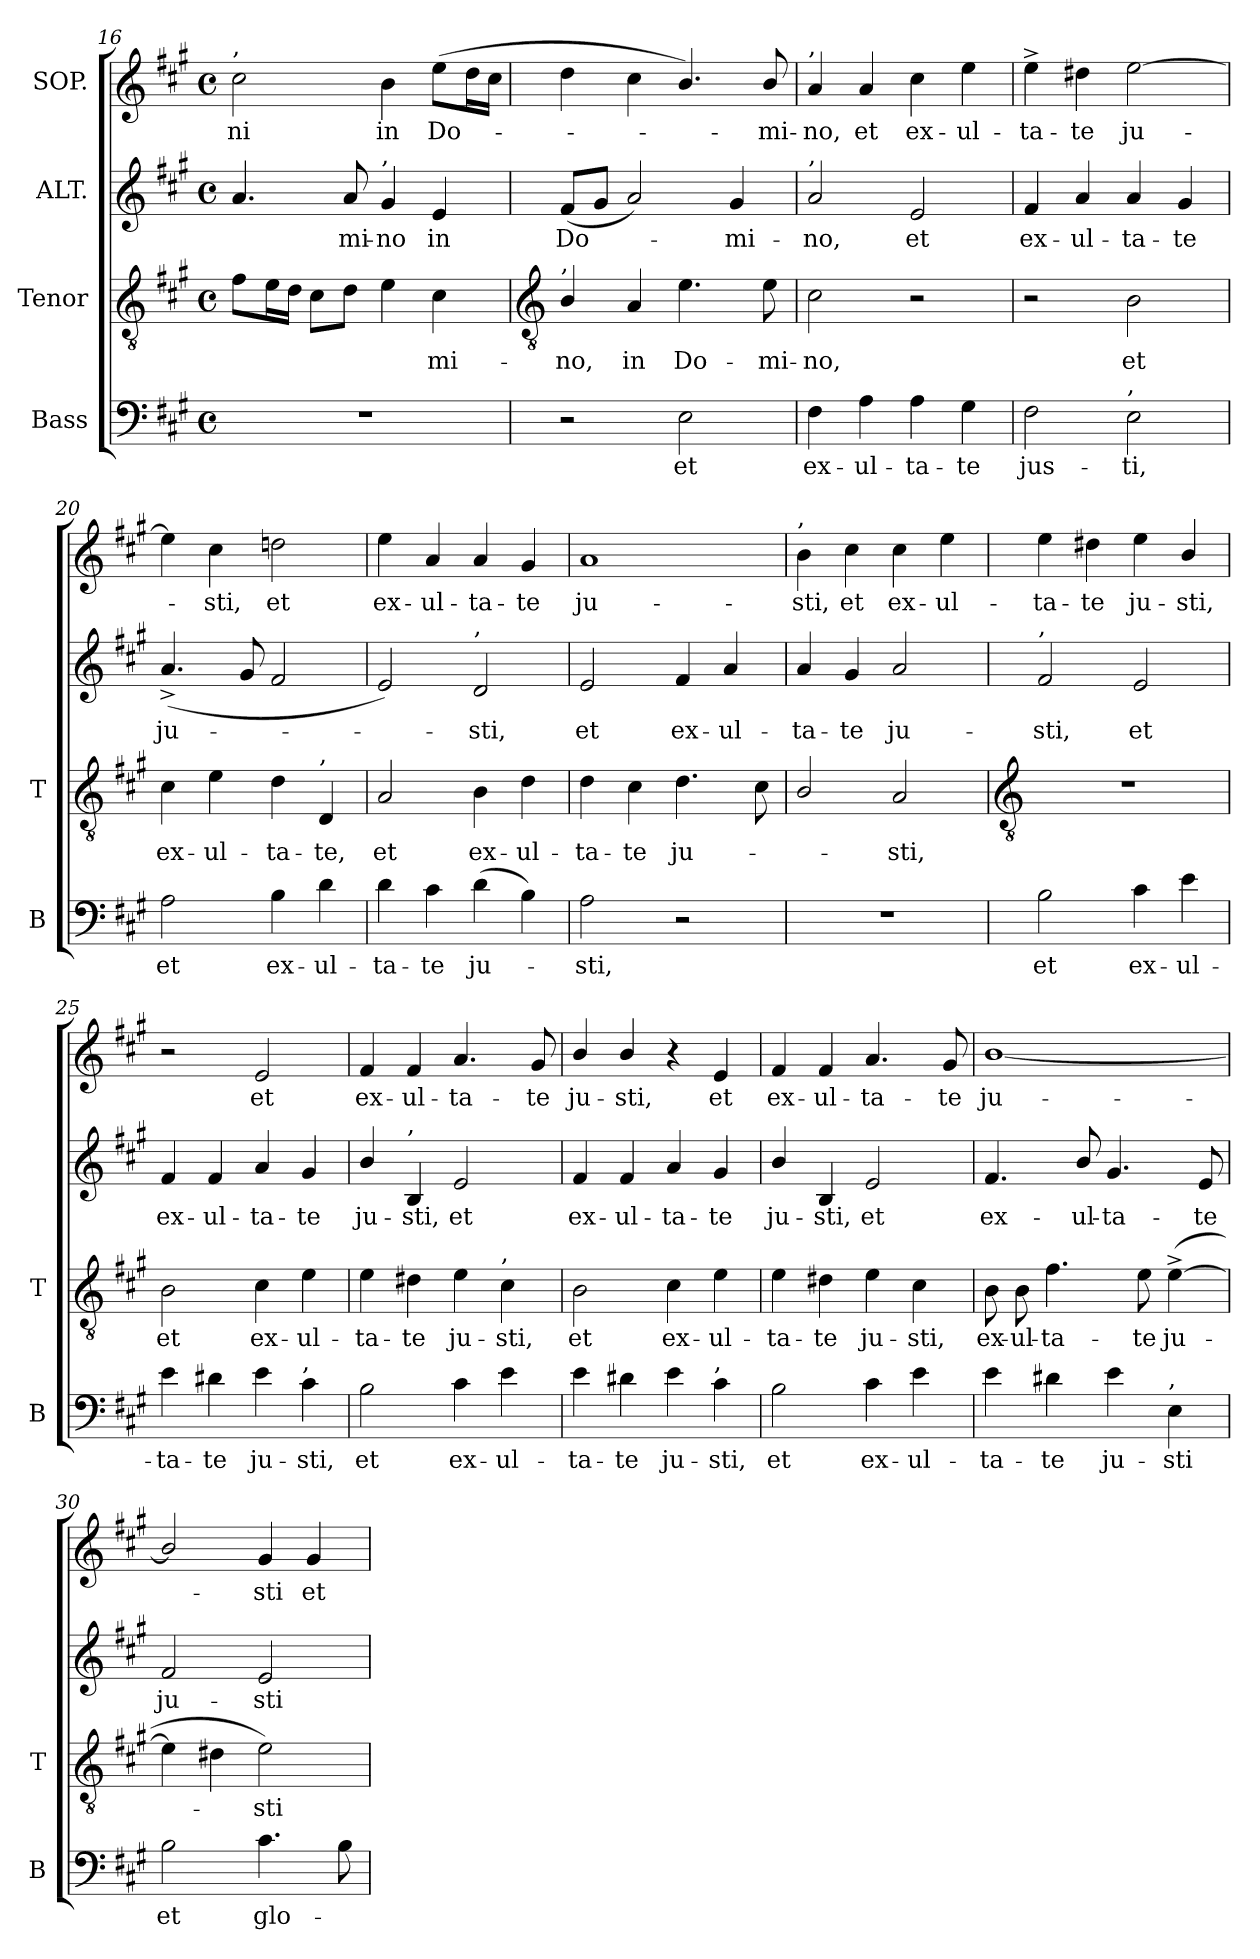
**kern	**text	**kern	**text	**kern	**text	**kern	**text
*part4	*part4	*part3	*part3	*part2	*part2	*part1	*part1
*staff4	*staff4	*staff3	*staff3	*staff2	*staff2	*staff1	*staff1
*I"Bass	*	*I"Tenor	*	*I"ALT.	*	*I"SOP.	*
*I'B	*	*I'T	*	*	*	*	*
*clefF4	*	*clefGv2	*	*clefG2	*	*clefG2	*
*k[f#c#g#]	*	*k[f#c#g#]	*	*k[f#c#g#]	*	*k[f#c#g#]	*
*A:	*	*A:	*	*A:	*	*A:	*
*M4/4	*	*M4/4	*	*M4/4	*	*M4/4	*
*met(c)	*	*met(c)	*	*met(c)	*	*met(c)	*
=16	=16	=16	=16	=16	=16	=16	=16
!	!	!	!	!	!	!LO:TX:a:t=,	!
!	!	!	!	!	!	!	!LO:LY:b
1r	.	8f#L	.	4.a	.	2cc#	-ni
.	.	16eL	.	.	.	.	.
.	.	16dJJ	.	.	.	.	.
.	.	8c#L	.	.	.	.	.
!	!	!	!	!	!LO:LY:b	!	!
.	.	8dJ	.	8a	mi-	.	.
!	!	!	!	!LO:TX:a:t=,	!	!	!
!	!	!	!	!	!LO:LY:b	!	!LO:LY:b
.	.	4e	.	4g#	-no	4b	in
!	!	!	!LO:LY:b	!	!LO:LY:b	!	!LO:LY:b
.	.	4c#	mi-	4e	in	(>8eeL	Do-
.	.	.	.	.	.	16ddL	.
.	.	.	.	.	.	16cc#JJ	.
!!LO:LB:g=z
=17	=17	=17	=17	=17	=17	=17	=17
*	*	*clefGv2	*	*	*	*	*
!	!	!LO:TX:a:t=,	!	!	!	!	!
!	!	!	!LO:LY:b	!	!LO:LY:b	!	!
2r	.	4B/	-no,	(<8f#L	Do-	4dd	.
.	.	.	.	8g#J	.	.	.
!	!	!	!LO:LY:b	!	!	!	!
.	.	4A	in	2a)	.	4cc#	.
!	!LO:LY:b	!	!LO:LY:b	!	!	!	!
2E	et	4.e	Do-	.	.	4.b/)	.
!	!	!	!	!	!LO:LY:b	!	!
.	.	.	.	4g#	mi-	.	.
!	!	!	!LO:LY:b	!	!	!	!LO:LY:b
.	.	8e	-mi-	.	.	8b/	mi-
=18	=18	=18	=18	=18	=18	=18	=18
!	!	!	!	!	!	!LO:TX:a:t=,	!
!	!	!	!	!LO:TX:a:t=,	!	!	!
!	!LO:LY:b	!	!LO:LY:b	!	!LO:LY:b	!	!LO:LY:b
4F#	ex-	2c#	-no,	2a	-no,	4a	-no,
!	!LO:LY:b	!	!	!	!	!	!LO:LY:b
4A	-ul-	.	.	.	.	4a	et
!	!LO:LY:b	!	!	!	!LO:LY:b	!	!LO:LY:b
4A	-ta-	2r	.	2e	et	4cc#	ex-
!	!LO:LY:b	!	!	!	!	!	!LO:LY:b
4G#	-te	.	.	.	.	4ee	-ul-
=19	=19	=19	=19	=19	=19	=19	=19
!	!LO:LY:b	!	!	!	!LO:LY:b	!	!LO:LY:b
2F#	jus-	2r	.	4f#	ex-	4ee^	-ta-
!	!	!	!	!	!LO:LY:b	!	!LO:LY:b
.	.	.	.	4a	-ul-	4dd#X	-te
!LO:TX:a:t=,	!	!	!	!	!	!	!
!	!LO:LY:b	!	!LO:LY:b	!	!LO:LY:b	!	!LO:LY:b
2E	-ti,	2B	et	4a	-ta-	[2ee	ju-
!	!	!	!	!	!LO:LY:b	!	!
.	.	.	.	4g#	-te	.	.
=20	=20	=20	=20	=20	=20	=20	=20
!	!LO:LY:b	!	!LO:LY:b	!	!LO:LY:b	!	!
2A	et	4c#	ex-	(<4.a^	ju-	4ee]	.
!	!	!	!LO:LY:b	!	!	!	!LO:LY:b
.	.	4e	-ul-	.	.	4cc#	sti,
.	.	.	.	8g#	.	.	.
!	!LO:LY:b	!	!LO:LY:b	!	!	!	!LO:LY:b
4B	ex-	4d	-ta-	2f#	.	2ddn	et
!	!	!LO:TX:a:t=,	!	!	!	!	!
!	!LO:LY:b	!	!LO:LY:b	!	!	!	!
4d	-ul-	4D	-te,	.	.	.	.
=21	=21	=21	=21	=21	=21	=21	=21
!	!LO:LY:b	!	!LO:LY:b	!	!	!	!LO:LY:b
4d	-ta-	2A	et	2e)	.	4ee	ex-
!	!LO:LY:b	!	!	!	!	!	!LO:LY:b
4c#	-te	.	.	.	.	4a	-ul-
!	!	!	!	!LO:TX:a:t=,	!	!	!
!	!LO:LY:b	!	!LO:LY:b	!	!LO:LY:b	!	!LO:LY:b
(>4d	ju-	4B	ex-	2d	sti,	4a	-ta-
!	!	!	!LO:LY:b	!	!	!	!LO:LY:b
4B)	.	4d	-ul-	.	.	4g#	-te
=22	=22	=22	=22	=22	=22	=22	=22
!	!LO:LY:b	!	!LO:LY:b	!	!LO:LY:b	!	!LO:LY:b
2A	sti,	4d	-ta-	2e	et	1a	ju-
!	!	!	!LO:LY:b	!	!	!	!
.	.	4c#	-te	.	.	.	.
!	!	!	!LO:LY:b	!	!LO:LY:b	!	!
2r	.	4.d	ju-	4f#	ex-	.	.
!	!	!	!	!	!LO:LY:b	!	!
.	.	.	.	4a	-ul-	.	.
.	.	8c#	.	.	.	.	.
=23	=23	=23	=23	=23	=23	=23	=23
!	!	!	!	!	!	!LO:TX:a:t=,	!
!	!	!	!	!	!LO:LY:b	!	!LO:LY:b
1r	.	2B/	.	4a	-ta-	4b	-sti,
!	!	!	!	!	!LO:LY:b	!	!LO:LY:b
.	.	.	.	4g#	-te	4cc#	et
!	!	!	!LO:LY:b	!	!LO:LY:b	!	!LO:LY:b
.	.	2A	sti,	2a	ju-	4cc#	ex-
!	!	!	!	!	!	!	!LO:LY:b
.	.	.	.	.	.	4ee	-ul-
!!LO:LB:g=z
=24	=24	=24	=24	=24	=24	=24	=24
*	*	*clefGv2	*	*	*	*	*
!	!	!	!	!LO:TX:a:t=,	!	!	!
!	!LO:LY:b	!	!	!	!LO:LY:b	!	!LO:LY:b
2B	et	1r	.	2f#	-sti,	4ee	-ta-
!	!	!	!	!	!	!	!LO:LY:b
.	.	.	.	.	.	4dd#X	-te
!	!LO:LY:b	!	!	!	!LO:LY:b	!	!LO:LY:b
4c#	ex-	.	.	2e	et	4ee	ju-
!	!LO:LY:b	!	!	!	!	!	!LO:LY:b
4e	-ul-	.	.	.	.	4b/	-sti,
=25	=25	=25	=25	=25	=25	=25	=25
!	!LO:LY:b	!	!LO:LY:b	!	!LO:LY:b	!	!
4e	-ta-	2B	et	4f#	ex-	2r	.
!	!LO:LY:b	!	!	!	!LO:LY:b	!	!
4d#X	-te	.	.	4f#	-ul-	.	.
!	!LO:LY:b	!	!LO:LY:b	!	!LO:LY:b	!	!LO:LY:b
4e	ju-	4c#	ex-	4a	-ta-	2e	et
!LO:TX:a:t=,	!	!	!	!	!	!	!
!	!LO:LY:b	!	!LO:LY:b	!	!LO:LY:b	!	!
4c#	-sti,	4e	-ul-	4g#	-te	.	.
=26	=26	=26	=26	=26	=26	=26	=26
!	!LO:LY:b	!	!LO:LY:b	!	!LO:LY:b	!	!LO:LY:b
2B	et	4e	-ta-	4b/	ju-	4f#	ex-
!	!	!	!	!LO:TX:a:t=,	!	!	!
!	!	!	!LO:LY:b	!	!LO:LY:b	!	!LO:LY:b
.	.	4d#X	-te	4B	-sti,	4f#	-ul-
!	!LO:LY:b	!	!LO:LY:b	!	!LO:LY:b	!	!LO:LY:b
4c#	ex-	4e	ju-	2e	et	4.a	-ta-
!	!	!LO:TX:a:t=,	!	!	!	!	!
!	!LO:LY:b	!	!LO:LY:b	!	!	!	!
4e	-ul-	4c#	-sti,	.	.	.	.
!	!	!	!	!	!	!	!LO:LY:b
.	.	.	.	.	.	8g#	-te
=27	=27	=27	=27	=27	=27	=27	=27
!	!LO:LY:b	!	!LO:LY:b	!	!LO:LY:b	!	!LO:LY:b
4e	-ta-	2B	et	4f#	ex-	4b/	ju-
!	!LO:LY:b	!	!	!	!LO:LY:b	!	!LO:LY:b
4d#X	-te	.	.	4f#	-ul-	4b/	-sti,
!	!LO:LY:b	!	!LO:LY:b	!	!LO:LY:b	!	!
4e	ju-	4c#	ex-	4a	-ta-	4r	.
!LO:TX:a:t=,	!	!	!	!	!	!	!
!	!LO:LY:b	!	!LO:LY:b	!	!LO:LY:b	!	!LO:LY:b
4c#	-sti,	4e	-ul-	4g#	-te	4e	et
=28	=28	=28	=28	=28	=28	=28	=28
!	!LO:LY:b	!	!LO:LY:b	!	!LO:LY:b	!	!LO:LY:b
2B	et	4e	-ta-	4b/	ju-	4f#	ex-
!	!	!	!LO:LY:b	!	!LO:LY:b	!	!LO:LY:b
.	.	4d#X	-te	4B	-sti,	4f#	-ul-
!	!LO:LY:b	!	!LO:LY:b	!	!LO:LY:b	!	!LO:LY:b
4c#	ex-	4e	ju-	2e	et	4.a	-ta-
!	!LO:LY:b	!	!LO:LY:b	!	!	!	!
4e	-ul-	4c#	-sti,	.	.	.	.
!	!	!	!	!	!	!	!LO:LY:b
.	.	.	.	.	.	8g#	-te
=29	=29	=29	=29	=29	=29	=29	=29
!	!LO:LY:b	!	!LO:LY:b	!	!LO:LY:b	!	!LO:LY:b
4e	-ta-	8B	ex-	4.f#	ex-	[1b/	ju-
!	!	!	!LO:LY:b	!	!	!	!
.	.	8B	-ul-	.	.	.	.
!	!LO:LY:b	!	!LO:LY:b	!	!	!	!
4d#X	-te	4.f#	-ta-	.	.	.	.
!	!	!	!	!	!LO:LY:b	!	!
.	.	.	.	8b/	-ul-	.	.
!	!LO:LY:b	!	!	!	!LO:LY:b	!	!
4e	ju-	.	.	4.g#	-ta-	.	.
!	!	!	!LO:LY:b	!	!	!	!
.	.	8e	-te	.	.	.	.
!LO:TX:a:t=,	!	!	!	!	!	!	!
!	!LO:LY:b	!	!LO:LY:b	!	!	!	!
4E	-sti	(>[4e^	ju-	.	.	.	.
!	!	!	!	!	!LO:LY:b	!	!
.	.	.	.	8e	-te	.	.
=30	=30	=30	=30	=30	=30	=30	=30
!	!LO:LY:b	!	!	!	!LO:LY:b	!	!
2B	et	4e]	.	2f#	ju-	2b/]	.
.	.	4d#X	.	.	.	.	.
!	!LO:LY:b	!	!LO:LY:b	!	!LO:LY:b	!	!LO:LY:b
4.c#	glo-	2e)	sti	2e	-sti	4g#	sti
!	!	!	!	!	!	!	!LO:LY:b
.	.	.	.	.	.	4g#	et
8B	.	.	.	.	.	.	.
=	=	=	=	=	=	=	=
*-	*-	*-	*-	*-	*-	*-	*-
